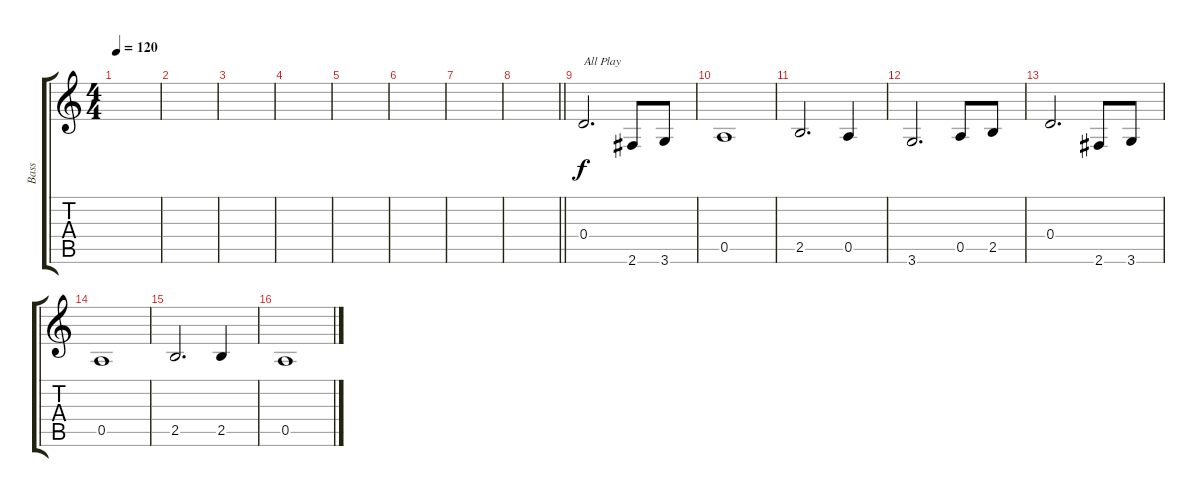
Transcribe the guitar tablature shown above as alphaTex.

\track ("Bass" "Bass") {instrument electricbasspick}
\staff {score tabs}
\tuning (E4 B3 G3 D3 A2 E2) {hide}
\ts (4 4)
\tempo 120
\clef g2
\ks c
|
|
|
|
|
|
|
\barLineRight lightlight
|
0.4.2{d txt "All Play"} 2.6.8 3.6.8 |
0.5.1 |
2.5.2{d} 0.5.4 |
3.6.2{d} 0.5.8 2.5.8 |
0.4.2{d} 2.6.8 3.6.8 |
0.5.1 |
2.5.2{d} 2.5.4 |
0.5.1
